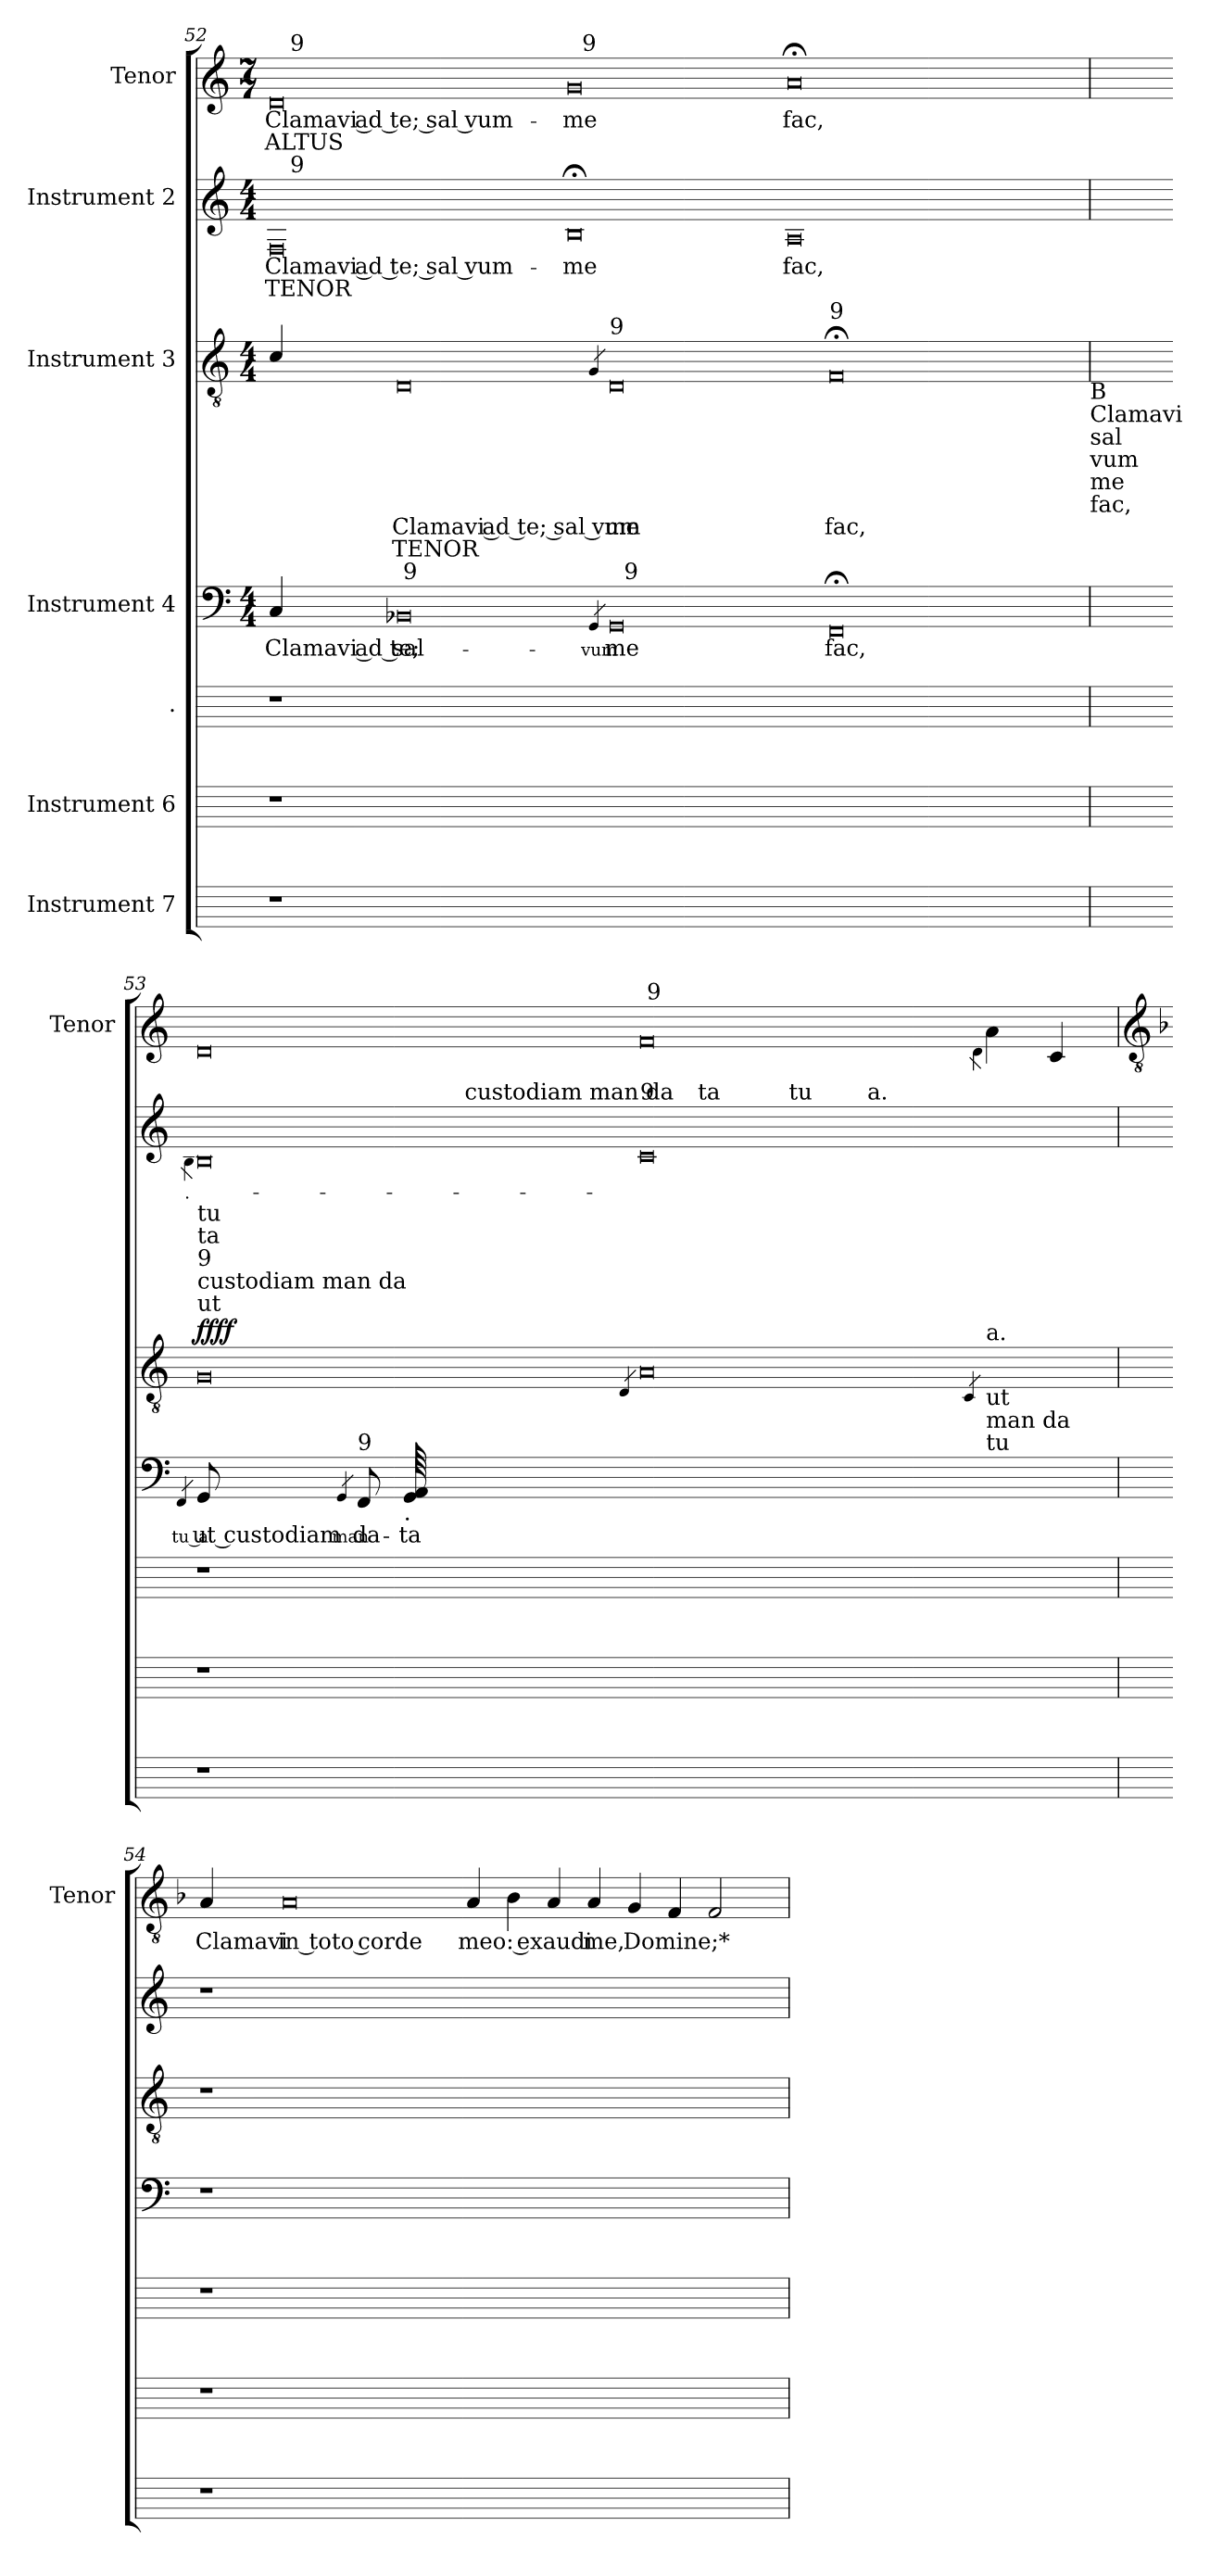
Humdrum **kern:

**kern	**kern	**kern	**kern	**text	**kern	**text	**text	**dynam	**kern	**text	**text	**kern	**text	**text
*part7	*part6	*part5	*part4	*part4	*part3	*part3	*part3	*part3	*part2	*part2	*part2	*part1	*part1	*part1
*staff7	*staff6	*staff5	*staff4	*staff4	*staff3	*staff3	*staff3	*staff3	*staff2	*staff2	*staff2	*staff1	*staff1	*staff1
*I"Instrument 7	*I"Instrument 6	*I".	*I"Instrument 4	*	*I"Instrument 3	*	*	*	*I"Instrument 2	*	*	*I"Tenor	*	*
*	*	*	*	*	*	*	*	*	*	*	*	*I'Tenor	*	*
!!LO:LB:g=z
*	*	*	*clefF4	*	*clefGv2	*	*	*	*clefG2	*	*	*clefG2	*	*
*	*	*	*k[]	*	*k[]	*	*	*	*k[]	*	*	*k[]	*	*
*	*	*	*C:	*	*C:	*	*	*	*C:	*	*	*C:	*	*
*	*	*	*M4/4	*	*M4/4	*	*	*	*M4/4	*	*	*M7/7	*	*
=52	=52	=52	=52	=52	=52	=52	=52	=52	=52	=52	=52	=52	=52	=52
!	!	!	!	!LO:LY:b:rj	!	!	!	!	!	!LO:LY:b:rj	!LO:LY:b:rj	!	!LO:LY:b:rj	!LO:LY:b:rj
*	*	*	*^	*	*	*	*	*	*^	*	*	*^	*	*
*	*	*	*	*^	*	*	*	*	*	*	*	*	*	*	*^	*	*
1r	1r	1r	4C/	4ryy	1ryy	-Clamavi ad te;	4c/	.	.	.	0F	64ryy	-Clamavi ad te; sal vum-	-TENOR	0d	64ryy	1ryy	Clamavi ad te; sal vum-	-ALTUS
!	!	!	!	!	!	!	!	!	!	!	!	!	!	!	!	!LO:TX:a:t=9	!	!	!
!	!	!	!	!	!	!	!	!	!	!	!	!LO:TX:a:t=9	!	!	!	!	!	!	!
.	.	.	.	.	.	.	.	.	.	.	.	1ryy	.	.	.	1ryy	.	.	.
!	!	!	!	!	!	!LO:LY:b:cj	!	!LO:LY:a:rj	!LO:LY:a:rj	!	!	!	!	!	!	!	!	!	!
.	.	.	0BB-X	64ryy	.	sal-	0D	-Clamavi ad te; sal vum-	-TENOR	.	.	.	.	.	.	.	.	.	.
!	!	!	!	!LO:TX:a:t=9	!	!	!	!	!	!	!	!	!	!	!	!	!	!	!
.	.	.	.	1ryy	.	.	.	.	.	.	.	.	.	.	.	.	.	.	.
00ryy	00ryy	00ryy	.	.	1ryy	.	.	.	.	.	.	.	.	.	.	.	1ryy	.	.
.	.	.	.	.	.	.	.	.	.	.	.	1ryy	.	.	.	1ryy	.	.	.
.	.	.	.	1ryy	.	.	.	.	.	.	.	.	.	.	.	.	.	.	.
!	!	!	!	!	!	!	!	!	!	!	!	!	!LO:LY:b:cj	!	!	!	!	!LO:LY:b:cj	!
.	.	.	.	.	4ryy	.	.	.	.	.	0B;<	.	me	.	0g	.	32.ryy	me	.
.	.	.	.	.	.	.	.	.	.	.	.	1ryy	.	.	.	1ryy	.	.	.
!	!	!	!	!	!	!	!	!	!	!	!	!	!	!	!	!	!LO:TX:a:t=9	!	!
.	.	.	.	.	.	.	.	.	.	.	.	.	.	.	.	.	1ryy	.	.
!	!	!	!	!	!	!LO:LY:b:cj	!	!	!	!	!	!	!	!	!	!	!	!	!
.	.	.	4qGG/	.	.	-vum	4qG/	.	.	.	.	.	.	.	.	.	.	.	.
!	!	!	!	!	!	!	!LO:TX:a:t=9	!	!	!	!	!	!	!	!	!	!	!	!
!	!	!	!	!	!	!LO:LY:b:cj	!	!LO:LY:a:cj	!	!	!	!	!	!	!	!	!	!	!
.	.	.	0GG	.	32.ryy	me	0D	me	.	.	.	.	.	.	.	.	.	.	.
.	.	.	.	1ryy	.	.	.	.	.	.	.	.	.	.	.	.	.	.	.
!	!	!	!	!	!LO:TX:a:t=9	!	!	!	!	!	!	!	!	!	!	!	!	!	!
.	.	.	.	.	1ryy	.	.	.	.	.	.	.	.	.	.	.	.	.	.
.	.	.	.	.	.	.	.	.	.	.	.	1ryy	.	.	.	1ryy	.	.	.
.	.	.	.	.	.	.	.	.	.	.	.	.	.	.	.	.	1ryy	.	.
.	.	.	.	1ryy	.	.	.	.	.	.	.	.	.	.	.	.	.	.	.
.	.	.	.	.	1ryy	.	.	.	.	.	.	.	.	.	.	.	.	.	.
!	!	!	!	!	!	!	!	!	!	!	!	!	!LO:LY:b:cj	!	!	!	!	!LO:LY:b:cj	!
.	.	.	.	.	.	.	.	.	.	.	0A	.	fac,	.	0a;<	.	.	fac,	.
.	.	.	.	.	.	.	.	.	.	.	.	1ryy	.	.	.	1ryy	.	.	.
.	.	.	.	.	.	.	.	.	.	.	.	.	.	.	.	.	1ryy	.	.
!	!	!	!	!	!	!	!LO:TX:a:t=9	!	!	!	!	!	!	!	!	!	!	!	!
!	!	!	!	!	!	!LO:LY:b:cj	!	!LO:LY:a:cj	!	!	!	!	!	!	!	!	!	!	!
.	.	.	0FF;<	.	.	fac,	0F;<	fac,	.	.	.	.	.	.	.	.	.	.	.
.	.	.	.	1ryy	.	.	.	.	.	.	.	.	.	.	.	.	.	.	.
.	.	.	.	.	1ryy	.	.	.	.	.	.	.	.	.	.	.	.	.	.
1ryy	1ryy	1ryy	.	.	.	.	.	.	.	.	.	.	.	.	.	.	.	.	.
.	.	.	.	.	.	.	.	.	.	.	.	1ryy	.	.	.	1ryy	.	.	.
.	.	.	.	.	.	.	.	.	.	.	.	.	.	.	.	.	1ryy	.	.
.	.	.	.	2ryy	.	.	.	.	.	.	.	.	.	.	.	.	.	.	.
.	.	.	.	.	2ryy	.	.	.	.	.	.	.	.	.	.	.	.	.	.
.	.	.	.	4ryy	.	.	.	.	.	.	.	.	.	.	.	.	.	.	.
.	.	.	.	.	4ryy	.	.	.	.	.	.	.	.	.	.	.	.	.	.
4ryy	4ryy	4ryy	.	.	.	.	.	.	.	.	4ryy	.	.	.	4ryy	.	.	.	.
.	.	.	.	8...ryy	.	.	.	.	.	.	.	8...ryy	.	.	.	8...ryy	.	.	.
.	.	.	.	.	8ryy	.	.	.	.	.	.	.	.	.	.	.	8ryy	.	.
.	.	.	.	.	16ryy	.	.	.	.	.	.	.	.	.	.	.	16ryy	.	.
.	.	.	.	.	64ryy	.	.	.	.	.	.	.	.	.	.	.	64ryy	.	.
!	!	!	!	!	!	!	!LO:TX:b:t=B	!	!	!	!	!	!	!	!	!	!	!	!
!	!	!	!	!	!	!	!LO:TX:b:t=Clamavi	!	!	!	!	!	!	!	!	!	!	!	!
!	!	!	!	!	!	!	!LO:TX:b:t=sal	!	!	!	!	!	!	!	!	!	!	!	!
!	!	!	!	!	!	!	!LO:TX:b:t=vum	!	!	!	!	!	!	!	!	!	!	!	!
!	!	!	!	!	!	!	!LO:TX:b:t=me	!	!	!	!	!	!	!	!	!	!	!	!
!	!	!	!	!	!	!	!LO:TX:b:t=fac,	!	!	!	!	!	!	!	!	!	!	!	!
!!LO:LB:g=z	!!	!!
=53	=53	=53	=53	=53	=53	=53	=53	=53	=53	=53	=53	=53	=53	=53	=53	=53	=53	=53	=53
!	!	!	!	!	!	!LO:LY:b:cj	!	!	!	!	!	!	!LO:LY:b	!	!	!	!	!	!
*	*	*	*v	*v	*v	*	*	*	*	*	*v	*v	*	*	*	*	*	*	*
.	.	.	4qFF/	tu a.-	.	.	.	.	4qB\	.-	.	.	.	.	.	.
!	!	!	!	!	!	!	!	!	!LO:TX:a:t=ut	!	!	!	!	!	!	!
!	!	!	!	!	!LO:TX:a:t=ut	!	!	!	!	!	!	!	!	!	!	!
!	!	!	!	!	!LO:TX:a:t=custodiam man da	!	!	!	!	!	!	!	!	!	!	!
!	!	!	!	!	!LO:TX:a:t=9	!	!	!	!	!	!	!	!	!	!	!
!	!	!	!	!	!LO:TX:a:t=ta	!	!	!	!	!	!	!	!	!	!	!
!	!	!	!	!	!LO:TX:a:t=tu	!	!	!	!	!	!	!	!	!	!	!
!	!	!	!	!LO:LY:b:cj	!	!	!	!LO:DY:b	!	!	!	!	!	!	!	!
*	*	*	*	*	*	*	*	*	*^	*	*	*	*	*	*	*
*	*	*	*	*	*	*	*	*	*	*^	*	*	*	*	*	*	*
*	*	*	*	*	*	*	*	*	*	*	*^	*	*	*	*	*	*	*
*	*	*	*	*	*	*	*	*	*	*	*	*^	*	*	*	*	*	*	*
*	*	*	*	*	*	*	*	*	*	*	*	*	*^	*	*	*	*	*	*	*
1r	1r	1r	8GG	ut custodiam	0G	.	.	ffff	0B	2ryy	1ryy	1ryy	1ryy	1ryy	.	.	0d	1ryy	1ryy	.	.
!	!	!	!	!LO:LY:b	!	!	!	!	!	!	!	!	!	!	!	!	!	!	!	!	!
.	.	.	4qGG/	man-	.	.	.	.	.	.	.	.	.	.	.	.	.	.	.	.	.
!	!	!	!LO:TX:a:t=9	!	!	!	!	!	!	!	!	!	!	!	!	!	!	!	!	!	!
!	!	!	!	!LO:LY:b:cj	!	!	!	!	!	!	!	!	!	!	!	!	!	!	!	!	!
.	.	.	8FF	-da-	.	.	.	.	.	.	.	.	.	.	.	.	.	.	.	.	.
!	!	!	!LO:TX:b:t=.	!	!	!	!	!	!	!	!	!	!	!	!	!	!	!	!	!	!
!	!	!	!	!LO:LY:b	!	!	!	!	!	!	!	!	!	!	!	!	!	!	!	!	!
.	.	.	64GG/ 64AA/	-ta	.	.	.	.	.	.	.	.	.	.	.	.	.	.	.	.	.
.	.	.	00ryy	.	.	.	.	.	.	.	.	.	.	.	.	.	.	.	.	.	.
.	.	.	.	.	.	.	.	.	.	16.ryy	.	.	.	.	.	.	.	.	.	.	.
!	!	!	!	!	!	!	!	!	!	!LO:TX:a:t=custodiam man da	!	!	!	!	!	!	!	!	!	!	!
.	.	.	.	.	.	.	.	.	.	1ryy	.	.	.	.	.	.	.	.	.	.	.
2%7ryy	2%7ryy	2%7ryy	.	.	.	.	.	.	.	.	8.ryy	1ryy	1ryy	1ryy	.	.	.	8.ryy	1ryy	.	.
.	.	.	.	.	.	.	.	.	.	.	1ryy	.	.	.	.	.	.	1ryy	.	.	.
.	.	.	.	.	.	.	.	.	.	1ryy	.	.	.	.	.	.	.	.	.	.	.
.	.	.	.	.	4qD/	.	.	.	.	.	.	.	.	.	.	.	.	.	.	.	.
!	!	!	!	!	!	!	!	!	!LO:TX:a:t=9	!	!	!	!	!	!	!	!	!	!	!	!
.	.	.	.	.	0A	.	.	.	0c	.	.	4ryy	2ryy	1ryy	.	.	0f	.	64ryy	.	.
!	!	!	!	!	!	!	!	!	!	!	!	!	!	!	!	!	!	!	!LO:TX:a:t=9	!	!
.	.	.	.	.	.	.	.	.	.	.	.	.	.	.	.	.	.	.	1ryy	.	.
.	.	.	.	.	.	.	.	.	.	.	1ryy	.	.	.	.	.	.	1ryy	.	.	.
.	.	.	.	.	.	.	.	.	.	.	.	64ryy	.	.	.	.	.	.	.	.	.
!	!	!	!	!	!	!	!	!	!	!	!	!LO:TX:a:t=ta	!	!	!	!	!	!	!	!	!
.	.	.	.	.	.	.	.	.	.	.	.	1ryy	.	.	.	.	.	.	.	.	.
.	.	.	.	.	.	.	.	.	.	.	.	.	4ryy	.	.	.	.	.	.	.	.
.	.	.	.	.	.	.	.	.	.	1ryy	.	.	.	.	.	.	.	.	.	.	.
.	.	.	.	.	.	.	.	.	.	.	.	.	32ryy	.	.	.	.	.	.	.	.
!	!	!	!	!	!	!	!	!	!	!	!	!	!LO:TX:a:t=tu	!	!	!	!	!	!	!	!
.	.	.	.	.	.	.	.	.	.	.	.	.	1ryy	.	.	.	.	.	.	.	.
.	.	.	.	.	.	.	.	.	.	.	.	.	.	8..ryy	.	.	.	.	.	.	.
.	.	.	.	.	.	.	.	.	.	.	.	.	.	.	.	.	.	.	1ryy	.	.
.	.	.	.	.	.	.	.	.	.	.	1ryy	.	.	.	.	.	.	1ryy	.	.	.
!	!	!	!	!	!	!	!	!	!	!	!	!	!	!LO:TX:a:t=a.	!	!	!	!	!	!	!
.	.	.	.	.	.	.	.	.	.	.	.	.	.	1ryy	.	.	.	.	.	.	.
.	.	.	.	.	.	.	.	.	.	.	.	1ryy	.	.	.	.	.	.	.	.	.
.	.	.	.	.	.	.	.	.	.	2ryy	.	.	.	.	.	.	.	.	.	.	.
.	.	.	.	.	.	.	.	.	.	.	.	.	2ryy	.	.	.	.	.	.	.	.
!	!	!	!	!	!	!	!	!	!	!	!	!	!	!	!	!	!	!	!	!LO:LY:b	!
.	.	.	.	.	4qC/	.	.	.	.	.	.	.	.	.	.	.	4qd\	.	.	.	.
!	!	!	!	!	!LO:TX:a:t=a.	!	!	!	!	!	!	!	!	!	!	!	!	!	!	!	!
!	!	!	!	!	!LO:TX:b:t=ut	!	!	!	!	!	!	!	!	!	!	!	!	!	!	!	!
!	!	!	!	!	!LO:TX:b:t=man da	!	!	!	!	!	!	!	!	!	!	!	!	!	!	!	!
!	!	!	!	!	!LO:TX:b:t=tu	!	!	!	!	!	!	!	!	!	!	!	!	!	!	!	!
.	.	.	.	.	2ryy	.	.	.	2ryy	.	.	.	.	.	.	.	4a\	.	.	.	.
.	.	.	.	.	.	.	.	.	.	.	.	.	.	.	.	.	.	.	4ryy	.	.
.	.	.	.	.	.	.	.	.	.	4ryy	.	.	.	.	.	.	.	.	.	.	.
.	.	.	.	.	.	.	.	.	.	.	4ryy	.	.	.	.	.	.	4ryy	.	.	.
.	.	.	.	.	.	.	.	.	.	.	.	.	.	4ryy	.	.	.	.	.	.	.
.	.	.	.	.	.	.	.	.	.	.	.	.	.	.	.	.	4c/	.	.	.	.
.	.	.	8...ryy	.	.	.	.	.	.	.	.	8...ryy	.	.	.	.	.	.	8...ryy	.	.
.	.	.	.	.	.	.	.	.	.	.	.	.	8..ryy	.	.	.	.	.	.	.	.
.	.	.	.	.	.	.	.	.	.	8ryy	.	.	.	.	.	.	.	.	.	.	.
.	.	.	.	.	.	.	.	.	.	.	16ryy	.	.	.	.	.	.	16ryy	.	.	.
.	.	.	.	.	.	.	.	.	.	32ryy	.	.	.	32ryy	.	.	.	.	.	.	.
*	*	*	*	*	*	*	*	*	*v	*v	*v	*v	*v	*v	*	*	*	*	*	*	*
*	*	*	*	*	*	*	*	*	*	*	*	*v	*v	*v	*	*
!!LO:PB:g=z
=54	=54	=54	=54	=54	=54	=54	=54	=54	=54	=54	=54	=54	=54	=54
*	*	*	*	*	*	*	*	*	*	*	*	*clefGv2	*	*
*	*	*	*	*	*	*	*	*	*	*	*	*k[b-]	*	*
*	*	*	*	*	*	*	*	*	*	*	*	*F:	*	*
*	*	*	*	*	*	*	*	*	*^	*	*	*^	*	*
*	*	*	*	*	*	*	*	*	*	*^	*	*	*	*^	*	*
*	*	*	*	*	*	*	*	*	*	*	*^	*	*	*	*	*	*	*
*	*	*	*	*	*	*	*	*	*	*	*	*^	*	*	*	*	*	*	*
*	*	*	*	*	*	*	*	*	*	*	*	*	*^	*	*	*	*	*	*	*
!	!	!	!	!	!	!	!	!	!	!	!	!	!	!	!	!	!	!	!	!LO:LY:b	!
*	*	*	*	*	*	*	*	*	*v	*v	*v	*v	*v	*v	*	*	*	*	*	*	*
*	*	*	*	*	*	*	*	*	*	*	*	*v	*v	*v	*	*
1r	1r	1r	1r	.	1r	.	.	.	1r	.	.	4A/	Clamavi	.
!	!	!	!	!	!	!	!	!	!	!	!	!	!LO:LY:b:rj	!
.	.	.	.	.	.	.	.	.	.	.	.	0A	in toto corde	.
0ryy	0ryy	0ryy	0ryy	.	0ryy	.	.	.	0ryy	.	.	.	.	.
!	!	!	!	!	!	!	!	!	!	!	!	!	!LO:LY:b:rj	!
.	.	.	.	.	.	.	.	.	.	.	.	4A/	meo: exaudi	.
.	.	.	.	.	.	.	.	.	.	.	.	4B-\	.	.
.	.	.	.	.	.	.	.	.	.	.	.	4A/	.	.
!	!	!	!	!	!	!	!	!	!	!	!	!	!LO:LY:b:cj	!
1ryy	1ryy	1ryy	1ryy	.	1ryy	.	.	.	1ryy	.	.	4A/	me,	.
!	!	!	!	!	!	!	!	!	!	!	!	!	!LO:LY:b	!
.	.	.	.	.	.	.	.	.	.	.	.	4G/	Domine;*	.
.	.	.	.	.	.	.	.	.	.	.	.	4F/	.	.
.	.	.	.	.	.	.	.	.	.	.	.	2F/	.	.
4ryy	4ryy	4ryy	4ryy	.	4ryy	.	.	.	4ryy	.	.	.	.	.
=	=	=	=	=	=	=	=	=	=	=	=	=	=	=
*-	*-	*-	*-	*-	*-	*-	*-	*-	*-	*-	*-	*-	*-	*-
